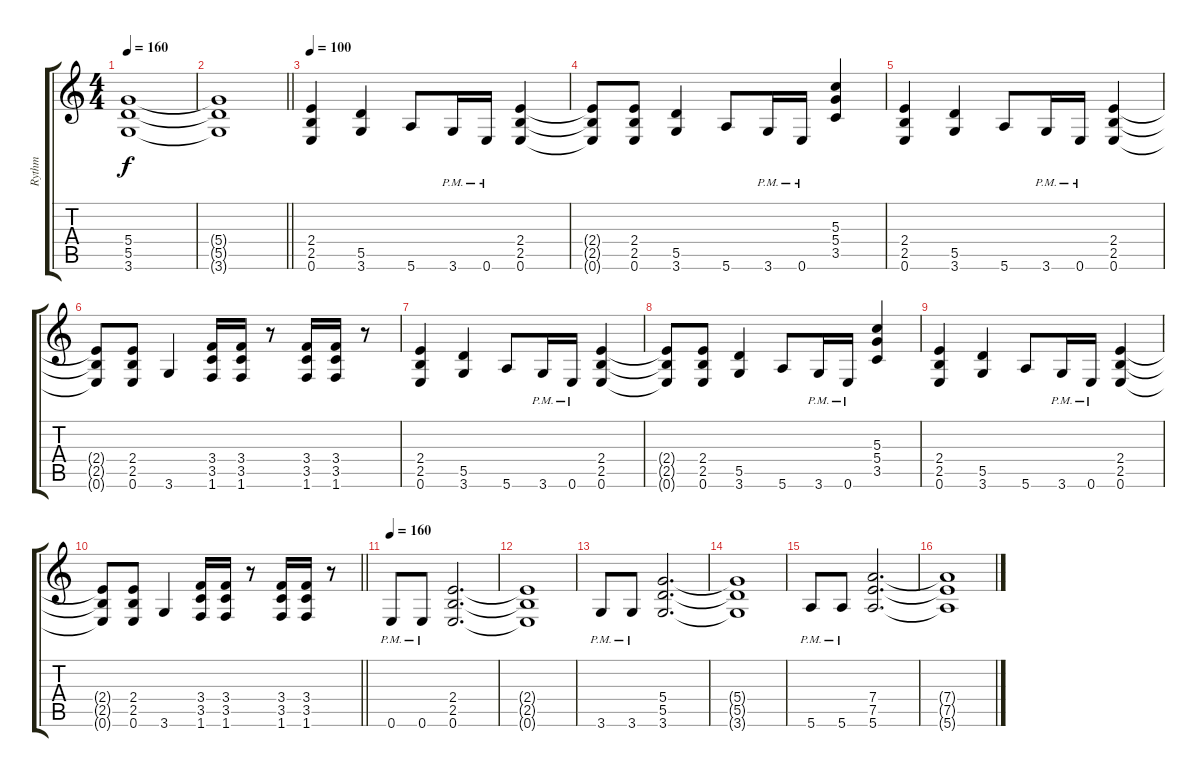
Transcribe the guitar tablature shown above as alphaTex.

\track ("Rythm" "Rythm") {instrument distortionguitar}
\staff {score tabs}
\tuning (E4 B3 G3 D3 A2 E2) {hide}
\ts (4 4)
\tempo 160
\clef g2
\ks c
(5.4 5.5 3.6).1{dy f} |
\barLineRight lightlight
(5.4{t} 5.5{t} 3.6{t}).1 |
\tempo 100
(2.4 2.5 0.6).4 (5.5 3.6).4 5.6.8 3.6{pm}.16 0.6{pm}.16 (2.4 2.5 0.6).4 |
(2.4{t} 2.5{t} 0.6{t}).8 (2.4 2.5 0.6).8 (5.5 3.6).4 5.6.8 3.6{pm}.16 0.6{pm}.16 (5.3 5.4 3.5).4 |
(2.4 2.5 0.6).4 (5.5 3.6).4 5.6.8 3.6{pm}.16 0.6{pm}.16 (2.4 2.5 0.6).4 |
(2.4{t} 2.5{t} 0.6{t}).8 (2.4 2.5 0.6).8 3.6.4 (3.4 3.5 1.6).16 (3.4 3.5 1.6).16 r.8 (3.4 3.5 1.6).16 (3.4 3.5 1.6).16 r.8 |
(2.4 2.5 0.6).4 (5.5 3.6).4 5.6.8 3.6{pm}.16 0.6{pm}.16 (2.4 2.5 0.6).4 |
(2.4{t} 2.5{t} 0.6{t}).8 (2.4 2.5 0.6).8 (5.5 3.6).4 5.6.8 3.6{pm}.16 0.6{pm}.16 (5.3 5.4 3.5).4 |
(2.4 2.5 0.6).4 (5.5 3.6).4 5.6.8 3.6{pm}.16 0.6{pm}.16 (2.4 2.5 0.6).4 |
\barLineRight lightlight
(2.4{t} 2.5{t} 0.6{t}).8 (2.4 2.5 0.6).8 3.6.4 (3.4 3.5 1.6).16 (3.4 3.5 1.6).16 r.8 (3.4 3.5 1.6).16 (3.4 3.5 1.6).16 r.8 |
\tempo 160
0.6{pm}.8 0.6{pm}.8 (2.4 2.5 0.6).2{d} |
(2.4{t} 2.5{t} 0.6{t}).1 |
3.6{pm}.8 3.6{pm}.8 (5.4 5.5 3.6).2{d} |
(5.4{t} 5.5{t} 3.6{t}).1 |
5.6{pm}.8 5.6{pm}.8 (7.4 7.5 5.6).2{d} |
(7.4{t} 7.5{t} 5.6{t}).1
